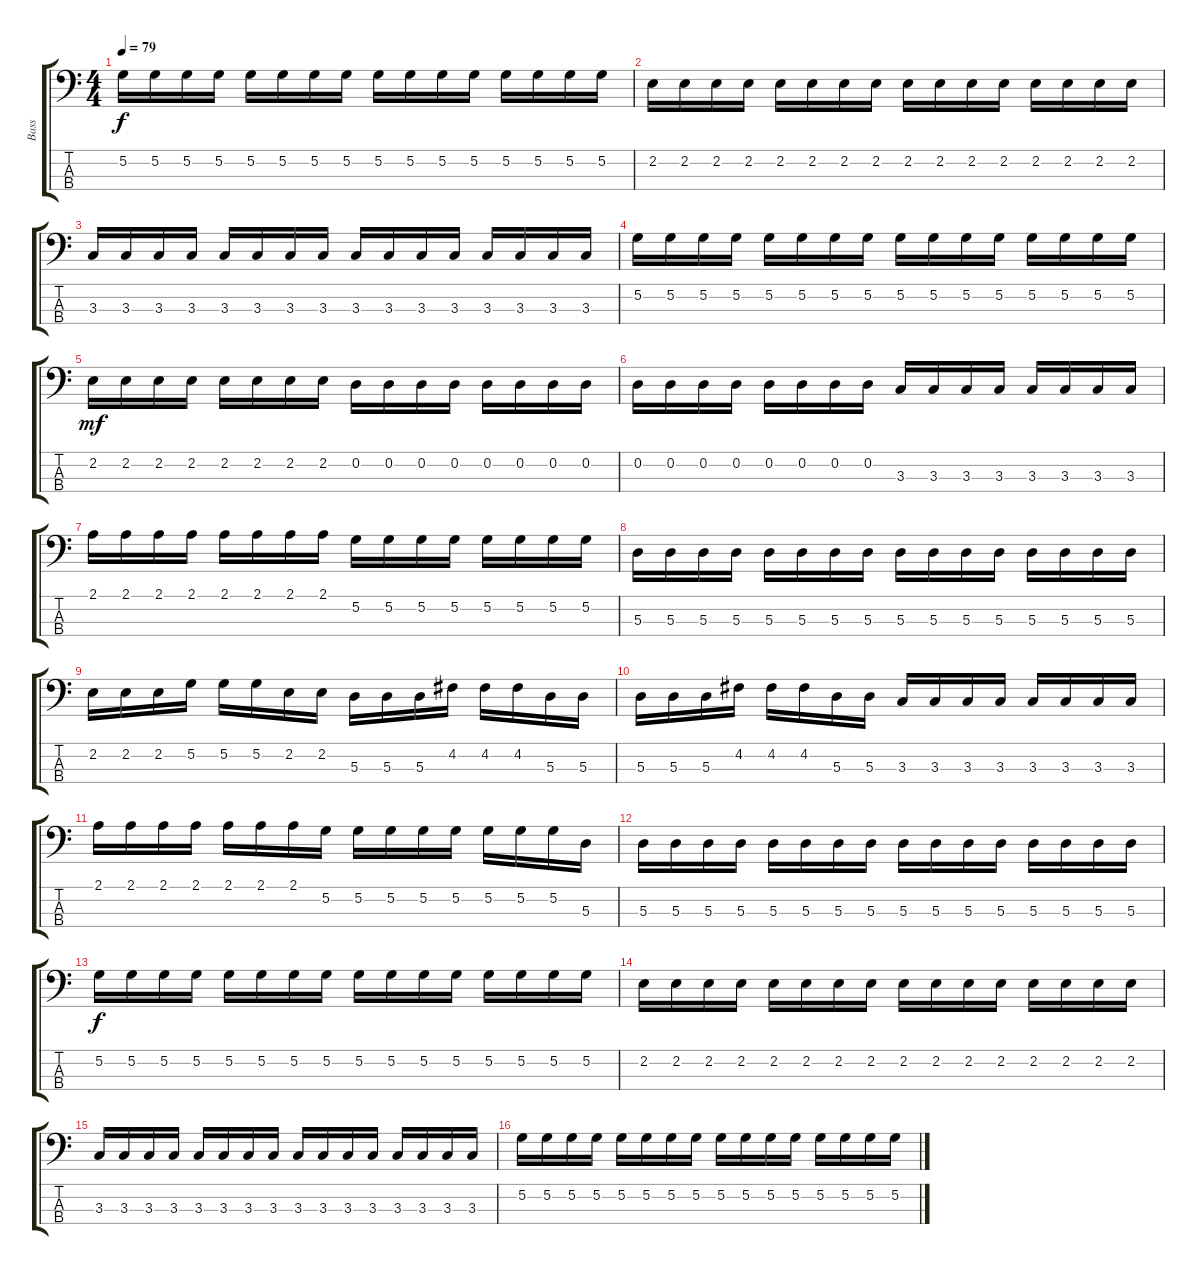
\track ("Bass" "Bass") {instrument electricbasspick}
\staff {score tabs}
\tuning (G2 D2 A1 E1) {hide}
\ts (4 4)
\tempo 79
\clef f4
\ks c
5.2.16{dy f} 5.2.16 5.2.16 5.2.16 5.2.16 5.2.16 5.2.16 5.2.16 5.2.16 5.2.16 5.2.16 5.2.16 5.2.16 5.2.16 5.2.16 5.2.16 |
2.2.16 2.2.16 2.2.16 2.2.16 2.2.16 2.2.16 2.2.16 2.2.16 2.2.16 2.2.16 2.2.16 2.2.16 2.2.16 2.2.16 2.2.16 2.2.16 |
3.3.16 3.3.16 3.3.16 3.3.16 3.3.16 3.3.16 3.3.16 3.3.16 3.3.16 3.3.16 3.3.16 3.3.16 3.3.16 3.3.16 3.3.16 3.3.16 |
5.2.16 5.2.16 5.2.16 5.2.16 5.2.16 5.2.16 5.2.16 5.2.16 5.2.16 5.2.16 5.2.16 5.2.16 5.2.16 5.2.16 5.2.16 5.2.16 |
2.2.16{dy mf} 2.2.16 2.2.16 2.2.16 2.2.16 2.2.16 2.2.16 2.2.16 0.2.16 0.2.16 0.2.16 0.2.16 0.2.16 0.2.16 0.2.16 0.2.16 |
0.2.16 0.2.16 0.2.16 0.2.16 0.2.16 0.2.16 0.2.16 0.2.16 3.3.16 3.3.16 3.3.16 3.3.16 3.3.16 3.3.16 3.3.16 3.3.16 |
2.1.16 2.1.16 2.1.16 2.1.16 2.1.16 2.1.16 2.1.16 2.1.16 5.2.16 5.2.16 5.2.16 5.2.16 5.2.16 5.2.16 5.2.16 5.2.16 |
5.3.16 5.3.16 5.3.16 5.3.16 5.3.16 5.3.16 5.3.16 5.3.16 5.3.16 5.3.16 5.3.16 5.3.16 5.3.16 5.3.16 5.3.16 5.3.16 |
2.2.16 2.2.16 2.2.16 5.2.16 5.2.16 5.2.16 2.2.16 2.2.16 5.3.16 5.3.16 5.3.16 4.2.16 4.2.16 4.2.16 5.3.16 5.3.16 |
5.3.16 5.3.16 5.3.16 4.2.16 4.2.16 4.2.16 5.3.16 5.3.16 3.3.16 3.3.16 3.3.16 3.3.16 3.3.16 3.3.16 3.3.16 3.3.16 |
2.1.16 2.1.16 2.1.16 2.1.16 2.1.16 2.1.16 2.1.16 5.2.16 5.2.16 5.2.16 5.2.16 5.2.16 5.2.16 5.2.16 5.2.16 5.3.16 |
5.3.16 5.3.16 5.3.16 5.3.16 5.3.16 5.3.16 5.3.16 5.3.16 5.3.16 5.3.16 5.3.16 5.3.16 5.3.16 5.3.16 5.3.16 5.3.16 |
5.2.16{dy f} 5.2.16 5.2.16 5.2.16 5.2.16 5.2.16 5.2.16 5.2.16 5.2.16 5.2.16 5.2.16 5.2.16 5.2.16 5.2.16 5.2.16 5.2.16 |
2.2.16 2.2.16 2.2.16 2.2.16 2.2.16 2.2.16 2.2.16 2.2.16 2.2.16 2.2.16 2.2.16 2.2.16 2.2.16 2.2.16 2.2.16 2.2.16 |
3.3.16 3.3.16 3.3.16 3.3.16 3.3.16 3.3.16 3.3.16 3.3.16 3.3.16 3.3.16 3.3.16 3.3.16 3.3.16 3.3.16 3.3.16 3.3.16 |
5.2.16 5.2.16 5.2.16 5.2.16 5.2.16 5.2.16 5.2.16 5.2.16 5.2.16 5.2.16 5.2.16 5.2.16 5.2.16 5.2.16 5.2.16 5.2.16
